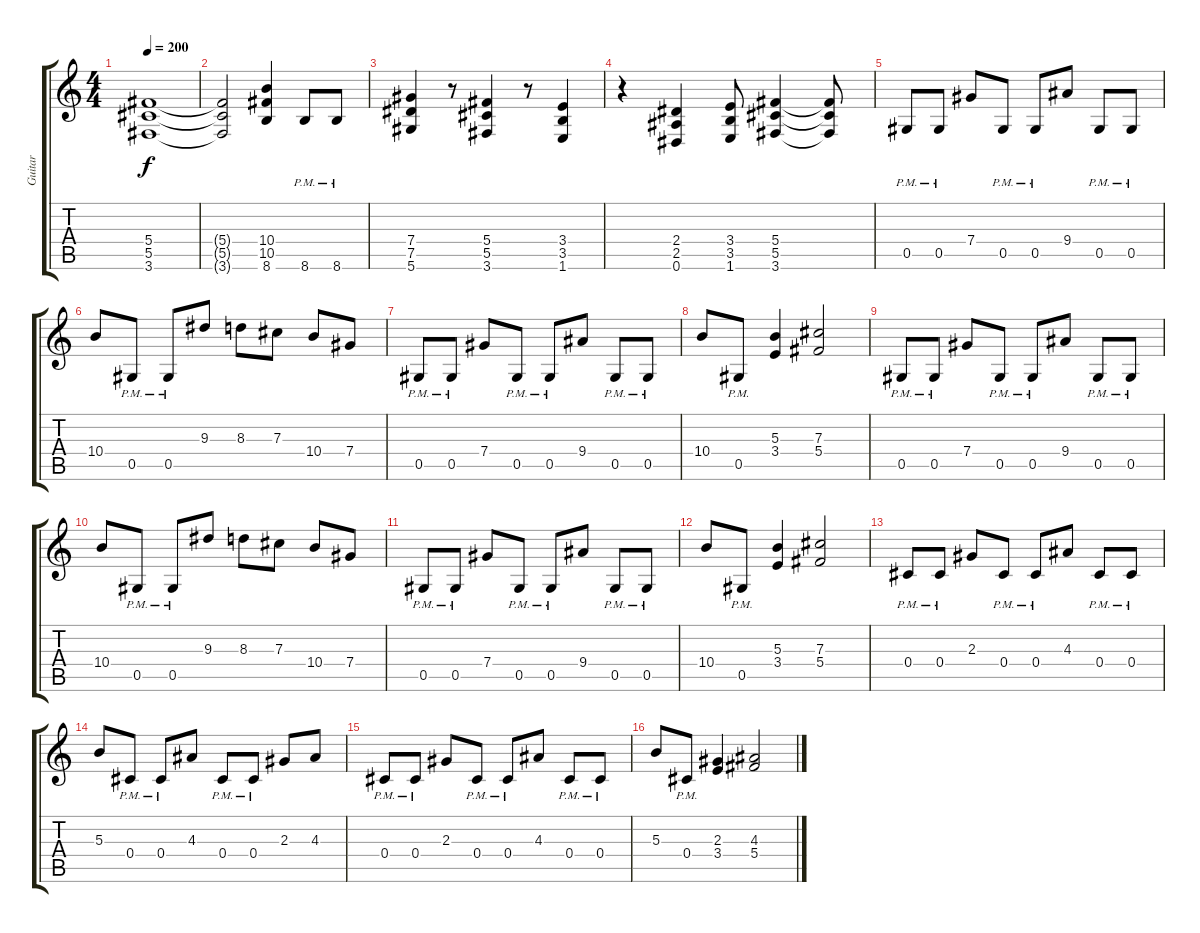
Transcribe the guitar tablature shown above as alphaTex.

\track ("Guitar" "Guitar") {instrument distortionguitar}
\staff {score tabs}
\tuning (Eb4 Bb3 Gb3 Db3 Ab2 Eb2) {hide}
\ts (4 4)
\tempo 200
\clef g2
\ks c
(5.4 5.5 3.6).1{dy f} |
(5.4{t} 5.5{t} 3.6{t}).2 (10.4 10.5 8.6).4 8.6{pm}.8 8.6{pm}.8 |
(7.4 7.5 5.6).4 r.8 (5.4 5.5 3.6).4 r.8 (3.4 3.5 1.6).4 |
r.4 (2.4 2.5 0.6).4 (3.4 3.5 1.6).8 (5.4 5.5 3.6).4 (5.4{t} 5.5{t} 3.6{t}).8 |
0.5{pm}.8 0.5{pm}.8 7.4.8 0.5{pm}.8 0.5{pm}.8 9.4.8 0.5{pm}.8 0.5{pm}.8 |
10.4.8 0.5{pm}.8 0.5{pm}.8 9.3.8 8.3.8 7.3.8 10.4.8 7.4.8 |
0.5{pm}.8 0.5{pm}.8 7.4.8 0.5{pm}.8 0.5{pm}.8 9.4.8 0.5{pm}.8 0.5{pm}.8 |
10.4.8 0.5{pm}.8 (5.3 3.4).4 (7.3 5.4).2 |
0.5{pm}.8 0.5{pm}.8 7.4.8 0.5{pm}.8 0.5{pm}.8 9.4.8 0.5{pm}.8 0.5{pm}.8 |
10.4.8 0.5{pm}.8 0.5{pm}.8 9.3.8 8.3.8 7.3.8 10.4.8 7.4.8 |
0.5{pm}.8 0.5{pm}.8 7.4.8 0.5{pm}.8 0.5{pm}.8 9.4.8 0.5{pm}.8 0.5{pm}.8 |
10.4.8 0.5{pm}.8 (5.3 3.4).4 (7.3 5.4).2 |
0.4{pm}.8 0.4{pm}.8 2.3.8 0.4{pm}.8 0.4{pm}.8 4.3.8 0.4{pm}.8 0.4{pm}.8 |
5.3.8 0.4{pm}.8 0.4{pm}.8 4.3.8 0.4{pm}.8 0.4{pm}.8 2.3.8 4.3.8 |
0.4{pm}.8 0.4{pm}.8 2.3.8 0.4{pm}.8 0.4{pm}.8 4.3.8 0.4{pm}.8 0.4{pm}.8 |
5.3.8 0.4{pm}.8 (2.3 3.4).4 (4.3 5.4).2
